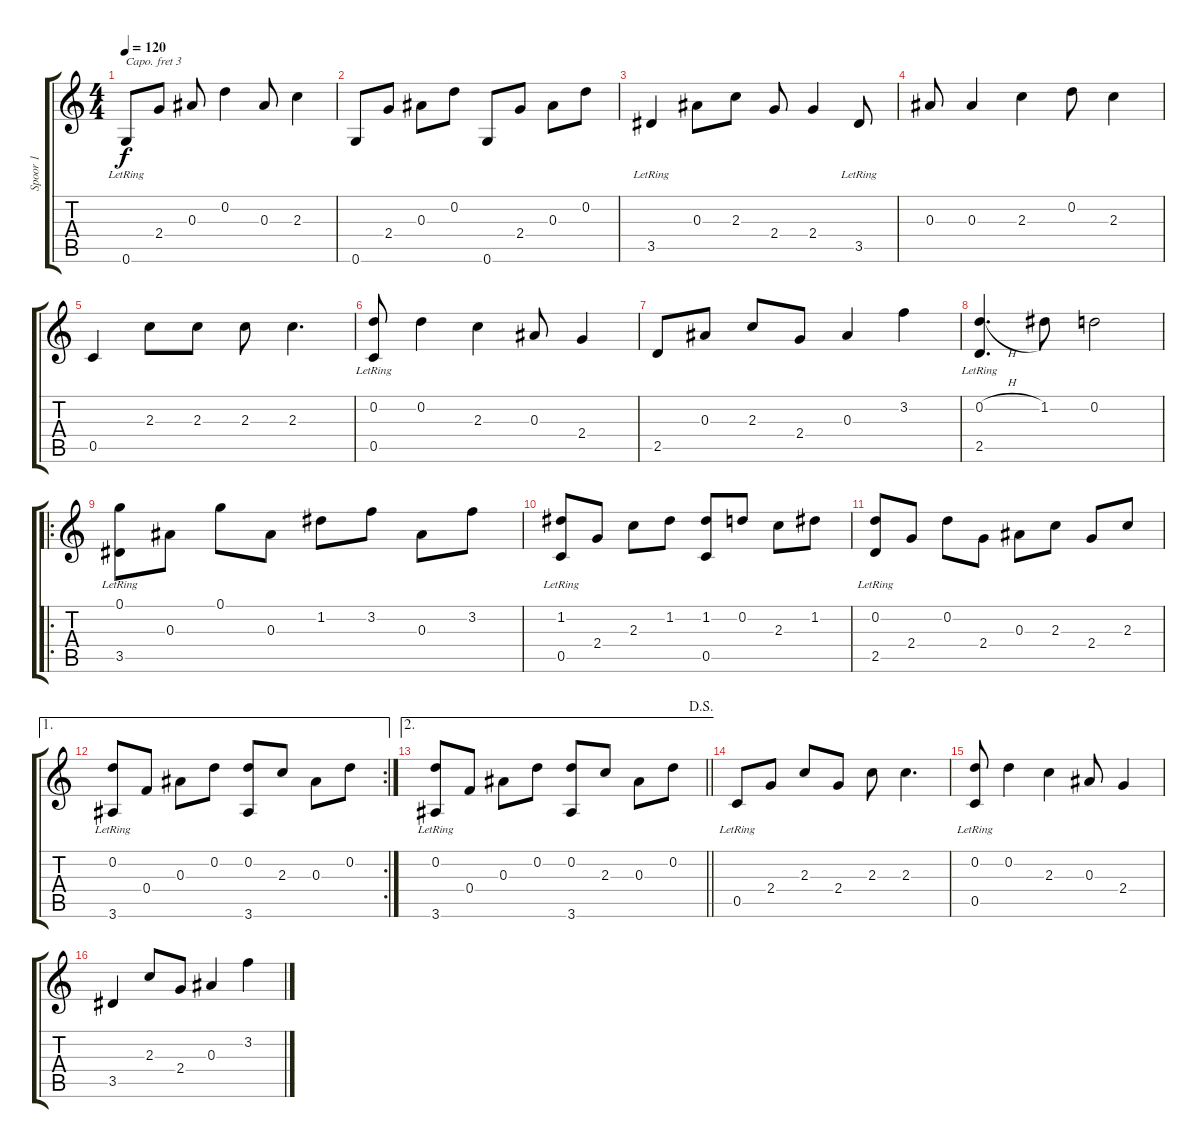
\track ("Spoor 1" "Spoor 1") {instrument acousticguitarsteel}
\staff {score tabs}
\capo 3
\tuning (E4 B3 G3 D3 A2 E2) {hide}
\ts (4 4)
\tempo 120
\clef g2
\ks c
0.6{lr}.8{dy f} 2.4.8 0.3.8 0.2.4 0.3.8 2.3.4 |
0.6.8 2.4.8 0.3.8 0.2.8 0.6.8 2.4.8 0.3.8 0.2.8 |
3.5{lr}.4 0.3.8 2.3.8 2.4.8 2.4.4 3.5{lr}.8 |
0.3.8 0.3.4 2.3.4 0.2.8 2.3.4 |
0.5.4 2.3.8 2.3.8 2.3.8 2.3.4{d} |
(0.2 0.5{lr}).8 0.2.4 2.3.4 0.3.8 2.4.4 |
2.5.8 0.3.8 2.3.8 2.4.8 0.3.4 3.2.4 |
(0.2{h lr} 2.5).4{d} 1.2.8 0.2.2 |
\ro
(0.1 3.5{lr}).8 0.3.8 0.1.8 0.3.8 1.2.8 3.2.8 0.3.8 3.2.8 |
(1.2{lr} 0.5).8 2.4.8 2.3.8 1.2.8 (1.2 0.5).8 0.2.8 2.3.8 1.2.8 |
(0.2{lr} 2.5).8 2.4.8 0.2.8 2.4.8 0.3.8 2.3.8 2.4.8 2.3.8 |
\ae 1
\rc 2
(0.2{lr} 3.6).8 0.4.8 0.3.8 0.2.8 (0.2 3.6).8 2.3.8 0.3.8 0.2.8 |
\ae 2
\jump dalsegno
\barLineRight lightlight
(0.2{lr} 3.6).8 0.4.8 0.3.8 0.2.8 (0.2 3.6).8 2.3.8 0.3.8 0.2.8 |
0.5{lr}.8 2.4.8 2.3.8 2.4.8 2.3.8 2.3.4{d} |
(0.2 0.5{lr}).8 0.2.4 2.3.4 0.3.8 2.4.4 |
3.5.4 2.3.8 2.4.8 0.3.4 3.2.4
